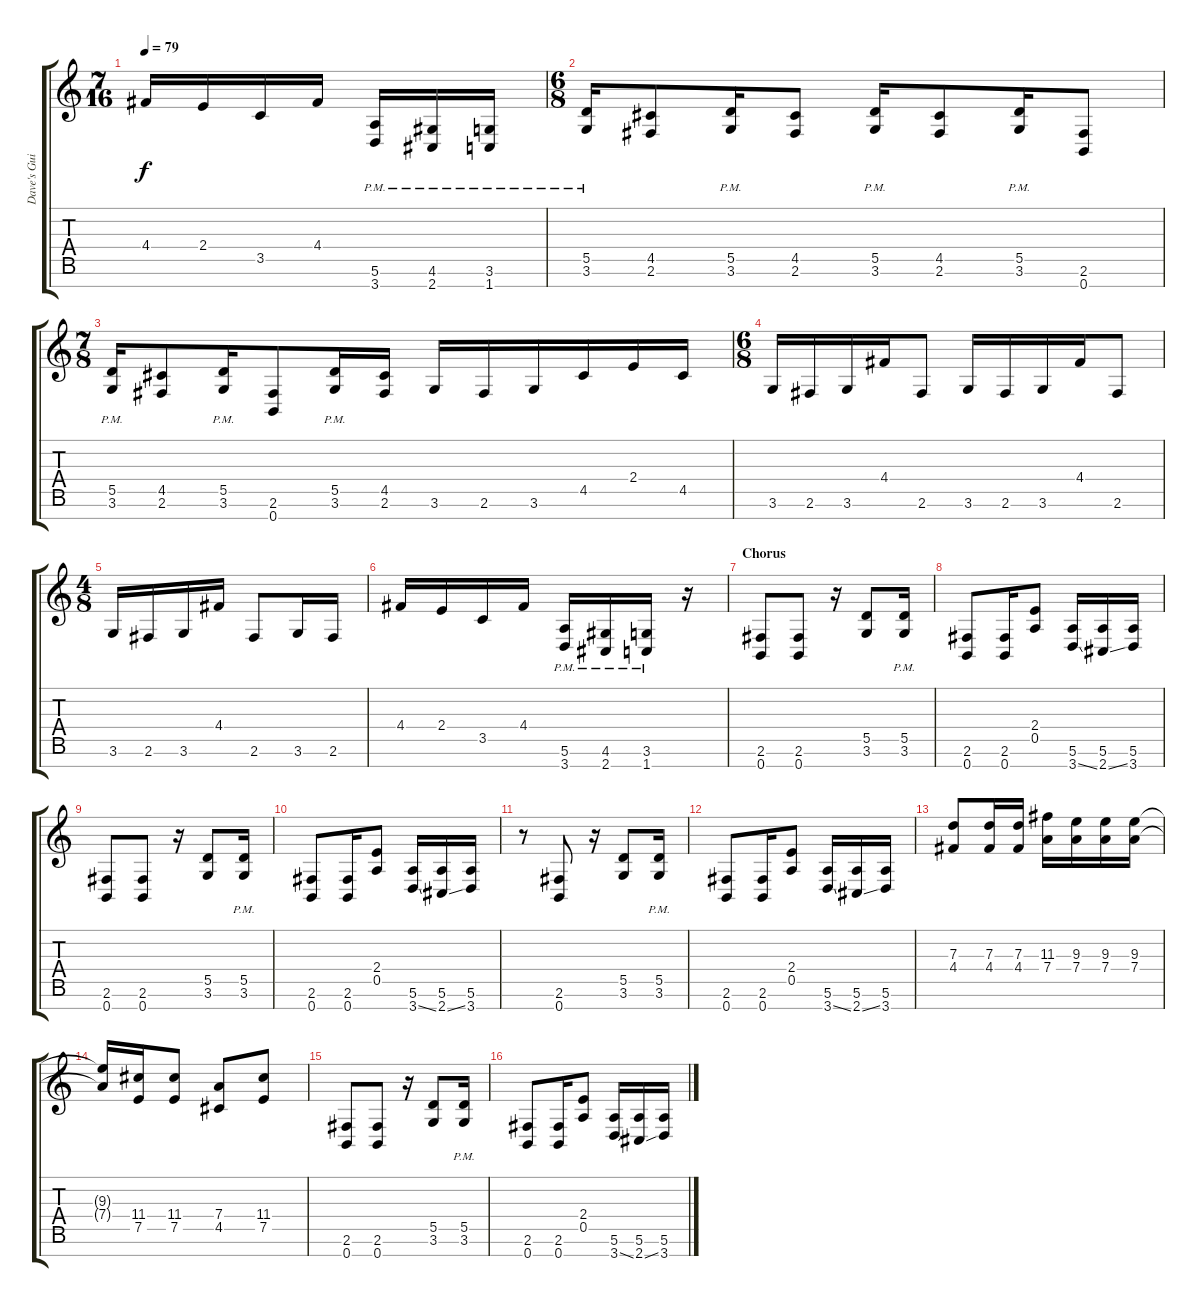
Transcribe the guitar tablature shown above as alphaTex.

\track ("Dave's Guitar" "Dave's Gui") {instrument distortionguitar}
\staff {score tabs}
\tuning (E4 B3 G3 D3 A2 E2 B1) {hide}
\ts (7 16)
\tempo 79
\clef g2
\ks c
4.4.16{dy f} 2.4.16 3.5.16 4.4.16 (5.6{pm} 3.7{pm}).16 (4.6{pm} 2.7{pm}).16 (3.6{pm} 1.7{pm}).16 |
\ts (6 8)
(5.5{pm} 3.6{pm}).16 (4.5 2.6).8 (5.5{pm} 3.6{pm}).16 (4.5 2.6).8 (5.5{pm} 3.6{pm}).16 (4.5 2.6).8 (5.5{pm} 3.6{pm}).16 (2.6 0.7).8 |
\ts (7 8)
(5.5{pm} 3.6{pm}).16 (4.5 2.6).8 (5.5{pm} 3.6{pm}).16 (2.6 0.7).8 (5.5{pm} 3.6{pm}).16 (4.5 2.6).16 3.6.16 2.6.16 3.6.16 4.5.16 2.4.16 4.5.16 |
\ts (6 8)
3.6.16 2.6.16 3.6.16 4.4.16 2.6.8 3.6.16 2.6.16 3.6.16 4.4.16 2.6.8 |
\ts (4 8)
3.6.16 2.6.16 3.6.16 4.4.16 2.6.8 3.6.16 2.6.16 |
4.4.16 2.4.16 3.5.16 4.4.16 (5.6{pm} 3.7{pm}).16 (4.6{pm} 2.7{pm}).16 (3.6{pm} 1.7{pm}).16 r.16 |
\section ("" "Chorus")
(2.6 0.7).8 (2.6 0.7).8 r.16 (5.5 3.6).8 (5.5{pm} 3.6{pm}).16 |
(2.6 0.7).8 (2.6 0.7).16 (2.4 0.5).8 (5.6 3.7{ss}).16 (5.6 2.7{ss}).16 (5.6 3.7).16 |
(2.6 0.7).8 (2.6 0.7).8 r.16 (5.5 3.6).8 (5.5{pm} 3.6{pm}).16 |
(2.6 0.7).8 (2.6 0.7).16 (2.4 0.5).8 (5.6 3.7{ss}).16 (5.6 2.7{ss}).16 (5.6 3.7).16 |
r.8 (2.6 0.7).8 r.16 (5.5 3.6).8 (5.5{pm} 3.6{pm}).16 |
(2.6 0.7).8 (2.6 0.7).16 (2.4 0.5).8 (5.6 3.7{ss}).16 (5.6 2.7{ss}).16 (5.6 3.7).16 |
(7.3 4.4).8 (7.3 4.4).16 (7.3 4.4).16 (11.3 7.4).16 (9.3 7.4).16 (9.3 7.4).16 (9.3 7.4).16 |
(9.3{t} 7.4{t}).16 (11.4 7.5).16 (11.4 7.5).8 (7.4 4.5).8 (11.4 7.5).8 |
(2.6 0.7).8 (2.6 0.7).8 r.16 (5.5 3.6).8 (5.5{pm} 3.6{pm}).16 |
(2.6 0.7).8 (2.6 0.7).16 (2.4 0.5).8 (5.6 3.7{ss}).16 (5.6 2.7{ss}).16 (5.6 3.7).16
